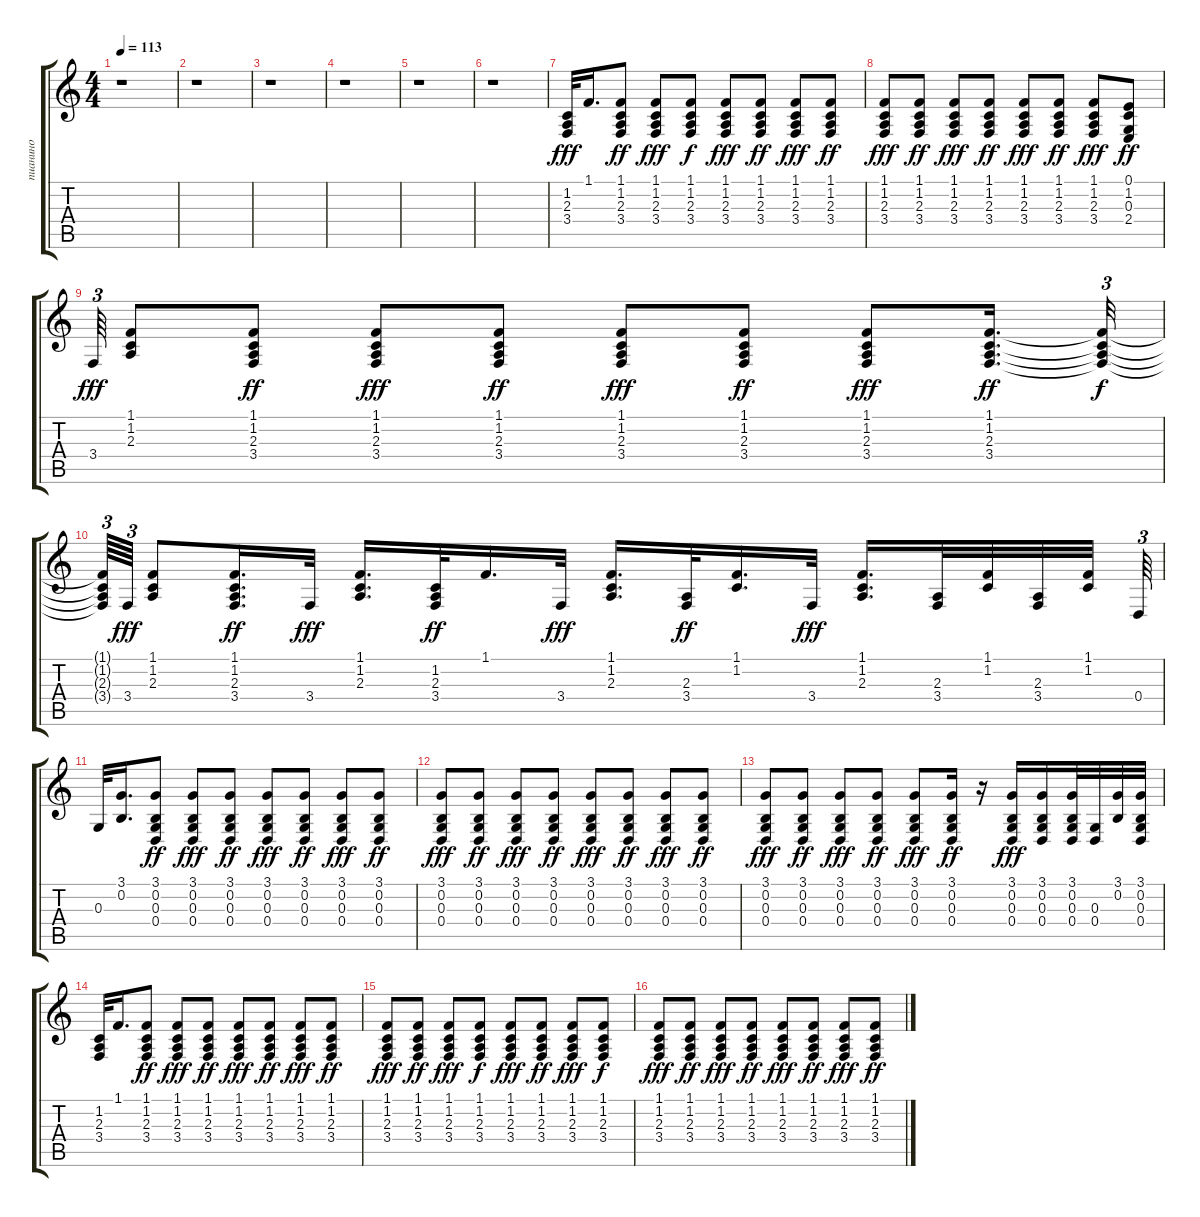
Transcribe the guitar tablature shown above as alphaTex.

\track ("пианино" "пианино") {instrument electricgrandpiano}
\staff {score tabs}
\tuning (E4 B3 G3 D3 A2 E2) {hide}
\ts (4 4)
\tempo 113
\clef g2
\ks c
r.1{dy fff} |
r.1 |
r.1 |
r.1 |
r.1 |
r.1 |
(1.2 2.3 3.4).32 1.1.16{d} (1.1 1.2 2.3 3.4).8{dy ff} (1.1 1.2 2.3 3.4).8{dy fff} (1.1 1.2 2.3 3.4).8{dy f} (1.1 1.2 2.3 3.4).8{dy fff} (1.1 1.2 2.3 3.4).8{dy ff} (1.1 1.2 2.3 3.4).8{dy fff} (1.1 1.2 2.3 3.4).8{dy ff} |
(1.1 1.2 2.3 3.4).8{dy fff} (1.1 1.2 2.3 3.4).8{dy ff} (1.1 1.2 2.3 3.4).8{dy fff} (1.1 1.2 2.3 3.4).8{dy ff} (1.1 1.2 2.3 3.4).8{dy fff} (1.1 1.2 2.3 3.4).8{dy ff} (1.1 1.2 2.3 3.4).8{dy fff} (0.1 1.2 0.3 2.4).8{dy ff} |
3.4.64{tu (3 2) dy fff} (1.1 1.2 2.3).8 (1.1 1.2 2.3 3.4).8{dy ff} (1.1 1.2 2.3 3.4).8{dy fff} (1.1 1.2 2.3 3.4).8{dy ff} (1.1 1.2 2.3 3.4).8{dy fff} (1.1 1.2 2.3 3.4).8{dy ff} (1.1 1.2 2.3 3.4).8{dy fff} (1.1 1.2 2.3 3.4).16{d dy ff} (1.1{t} 1.2{t} 2.3{t} 3.4{t}).32{tu (3 2) dy f} |
(1.1{t} 1.2{t} 2.3{t} 3.4{t}).64{tu (3 2)} 3.4.64{tu (3 2) dy fff} (1.1 1.2 2.3).8 (1.1 1.2 2.3 3.4).16{d dy ff} 3.4.32{dy fff} (1.1 1.2 2.3).16{d} (1.2 2.3 3.4).32{dy ff} 1.1.16{d} 3.4.32{dy fff} (1.1 1.2 2.3).16{d} (2.3 3.4).32{dy ff} (1.1 1.2).16{d} 3.4.32{dy fff} (1.1 1.2 2.3).16{d} (2.3 3.4).32 (1.1 1.2).32 (2.3 3.4).32 (1.1 1.2).32{beam splitsecondary} 0.4.64{tu (3 2)} |
0.3.32 (3.1 0.2).16{d} (3.1 0.2 0.3 0.4).8{dy ff} (3.1 0.2 0.3 0.4).8{dy fff} (3.1 0.2 0.3 0.4).8{dy ff} (3.1 0.2 0.3 0.4).8{dy fff} (3.1 0.2 0.3 0.4).8{dy ff} (3.1 0.2 0.3 0.4).8{dy fff} (3.1 0.2 0.3 0.4).8{dy ff} |
(3.1 0.2 0.3 0.4).8{dy fff} (3.1 0.2 0.3 0.4).8{dy ff} (3.1 0.2 0.3 0.4).8{dy fff} (3.1 0.2 0.3 0.4).8{dy ff} (3.1 0.2 0.3 0.4).8{dy fff} (3.1 0.2 0.3 0.4).8{dy ff} (3.1 0.2 0.3 0.4).8{dy fff} (3.1 0.2 0.3 0.4).8{dy ff} |
(3.1 0.2 0.3 0.4).8{dy fff} (3.1 0.2 0.3 0.4).8{dy ff} (3.1 0.2 0.3 0.4).8{dy fff} (3.1 0.2 0.3 0.4).8{dy ff} (3.1 0.2 0.3 0.4).8{dy fff} (3.1 0.2 0.3 0.4).16{dy ff} r.16 (3.1 0.2 0.3 0.4).16{dy fff} (3.1 0.2 0.3 0.4).16 (3.1 0.2 0.3 0.4).32 (0.3 0.4).32 (3.1 0.2).32 (3.1 0.2 0.3 0.4).32 |
(1.2 2.3 3.4).32 1.1.16{d} (1.1 1.2 2.3 3.4).8{dy ff} (1.1 1.2 2.3 3.4).8{dy fff} (1.1 1.2 2.3 3.4).8{dy ff} (1.1 1.2 2.3 3.4).8{dy fff} (1.1 1.2 2.3 3.4).8{dy ff} (1.1 1.2 2.3 3.4).8{dy fff} (1.1 1.2 2.3 3.4).8{dy ff} |
(1.1 1.2 2.3 3.4).8{dy fff} (1.1 1.2 2.3 3.4).8{dy ff} (1.1 1.2 2.3 3.4).8{dy fff} (1.1 1.2 2.3 3.4).8{dy f} (1.1 1.2 2.3 3.4).8{dy fff} (1.1 1.2 2.3 3.4).8{dy ff} (1.1 1.2 2.3 3.4).8{dy fff} (1.1 1.2 2.3 3.4).8{dy f} |
(1.1 1.2 2.3 3.4).8{dy fff} (1.1 1.2 2.3 3.4).8{dy ff} (1.1 1.2 2.3 3.4).8{dy fff} (1.1 1.2 2.3 3.4).8{dy ff} (1.1 1.2 2.3 3.4).8{dy fff} (1.1 1.2 2.3 3.4).8{dy ff} (1.1 1.2 2.3 3.4).8{dy fff} (1.1 1.2 2.3 3.4).8{dy ff}
